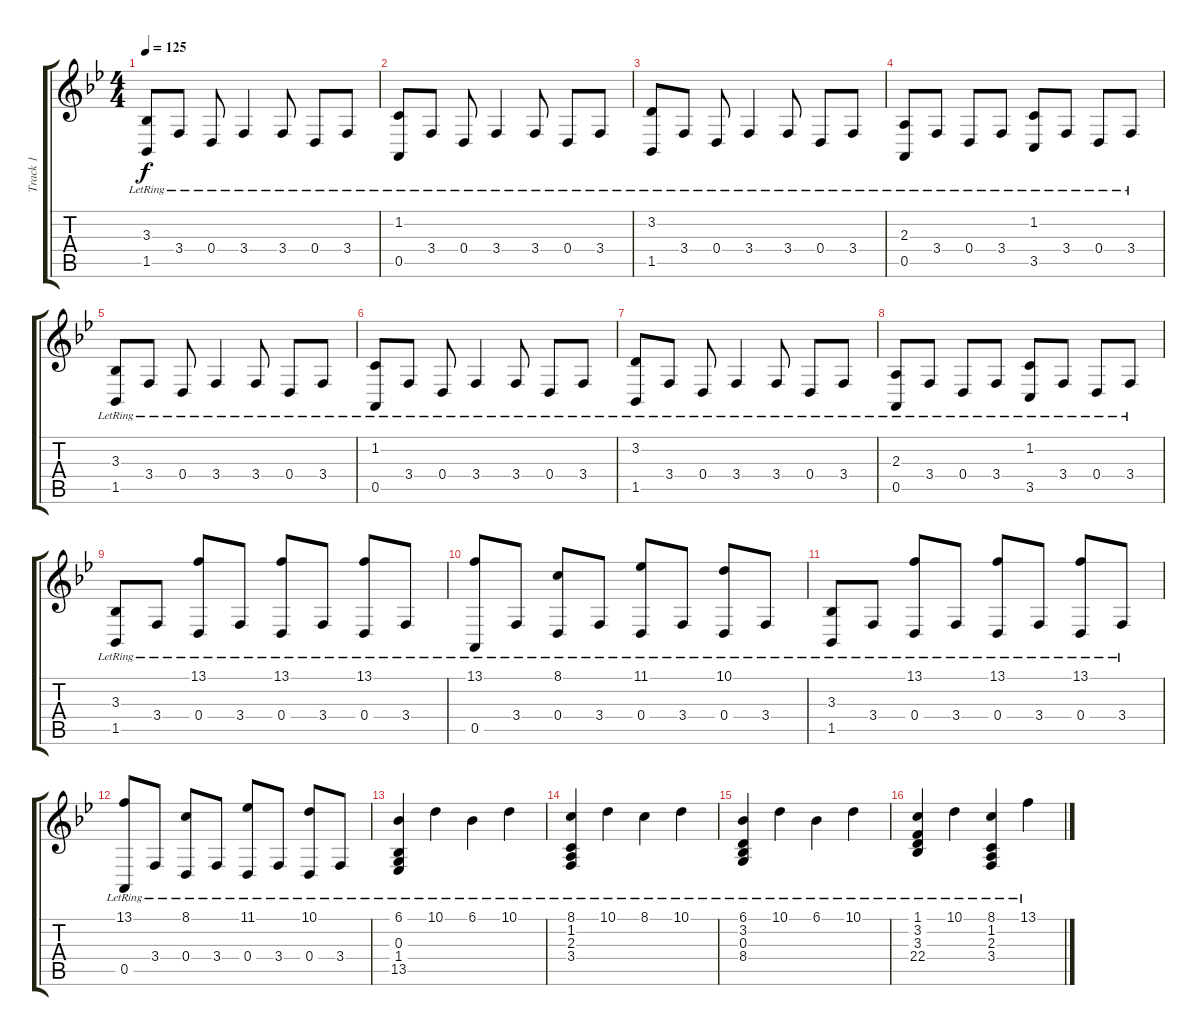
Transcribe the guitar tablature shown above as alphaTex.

\track ("Track 1" "Track 1") {instrument acousticgrandpiano}
\staff {score tabs}
\tuning (E4 B3 G3 D3 A2 E2) {hide}
\ts (4 4)
\tempo 125
\clef g2
\ks bb
(3.3{lr} 1.5{lr}).8{dy f} 3.4{lr}.8 0.4{lr}.8 3.4{lr}.4 3.4{lr}.8 0.4{lr}.8 3.4{lr}.8 |
(1.2{lr} 0.5{lr}).8 3.4{lr}.8 0.4{lr}.8 3.4{lr}.4 3.4{lr}.8 0.4{lr}.8 3.4{lr}.8 |
(3.2{lr} 1.5{lr}).8 3.4{lr}.8 0.4{lr}.8 3.4{lr}.4 3.4{lr}.8 0.4{lr}.8 3.4{lr}.8 |
(2.3{lr} 0.5{lr}).8 3.4{lr}.8 0.4{lr}.8 3.4{lr}.8 (1.2{lr} 3.5{lr}).8 3.4{lr}.8 0.4{lr}.8 3.4{lr}.8 |
(3.3{lr} 1.5{lr}).8 3.4{lr}.8 0.4{lr}.8 3.4{lr}.4 3.4{lr}.8 0.4{lr}.8 3.4{lr}.8 |
(1.2{lr} 0.5{lr}).8 3.4{lr}.8 0.4{lr}.8 3.4{lr}.4 3.4{lr}.8 0.4{lr}.8 3.4{lr}.8 |
(3.2{lr} 1.5{lr}).8 3.4{lr}.8 0.4{lr}.8 3.4{lr}.4 3.4{lr}.8 0.4{lr}.8 3.4{lr}.8 |
(2.3{lr} 0.5{lr}).8 3.4{lr}.8 0.4{lr}.8 3.4{lr}.8 (1.2{lr} 3.5{lr}).8 3.4{lr}.8 0.4{lr}.8 3.4{lr}.8 |
(3.3{lr} 1.5{lr}).8 3.4{lr}.8 (13.1{lr} 0.4{lr}).8 3.4{lr}.8 (13.1{lr} 0.4{lr}).8 3.4{lr}.8 (13.1{lr} 0.4{lr}).8 3.4{lr}.8 |
(13.1{lr} 0.5{lr}).8 3.4{lr}.8 (8.1{lr} 0.4{lr}).8 3.4{lr}.8 (11.1{lr} 0.4{lr}).8 3.4{lr}.8 (10.1{lr} 0.4{lr}).8 3.4{lr}.8 |
(3.3{lr} 1.5{lr}).8 3.4{lr}.8 (13.1{lr} 0.4{lr}).8 3.4{lr}.8 (13.1{lr} 0.4{lr}).8 3.4{lr}.8 (13.1{lr} 0.4{lr}).8 3.4{lr}.8 |
(13.1{lr} 0.5{lr}).8 3.4{lr}.8 (8.1{lr} 0.4{lr}).8 3.4{lr}.8 (11.1{lr} 0.4{lr}).8 3.4{lr}.8 (10.1{lr} 0.4{lr}).8 3.4{lr}.8 |
(6.1{lr} 0.3{lr} 1.4{lr} 13.5{lr}).4 10.1{lr}.4 6.1{lr}.4 10.1{lr}.4 |
(8.1{lr} 1.2{lr} 2.3{lr} 3.4{lr}).4 10.1{lr}.4 8.1{lr}.4 10.1{lr}.4 |
(6.1{lr} 3.2{lr} 0.3{lr} 8.4{lr}).4 10.1{lr}.4 6.1{lr}.4 10.1{lr}.4 |
(1.1{lr} 3.2{lr} 3.3{lr} 22.4{lr}).4 10.1{lr}.4 (8.1{lr} 1.2{lr} 2.3{lr} 3.4{lr}).4 13.1{lr}.4
